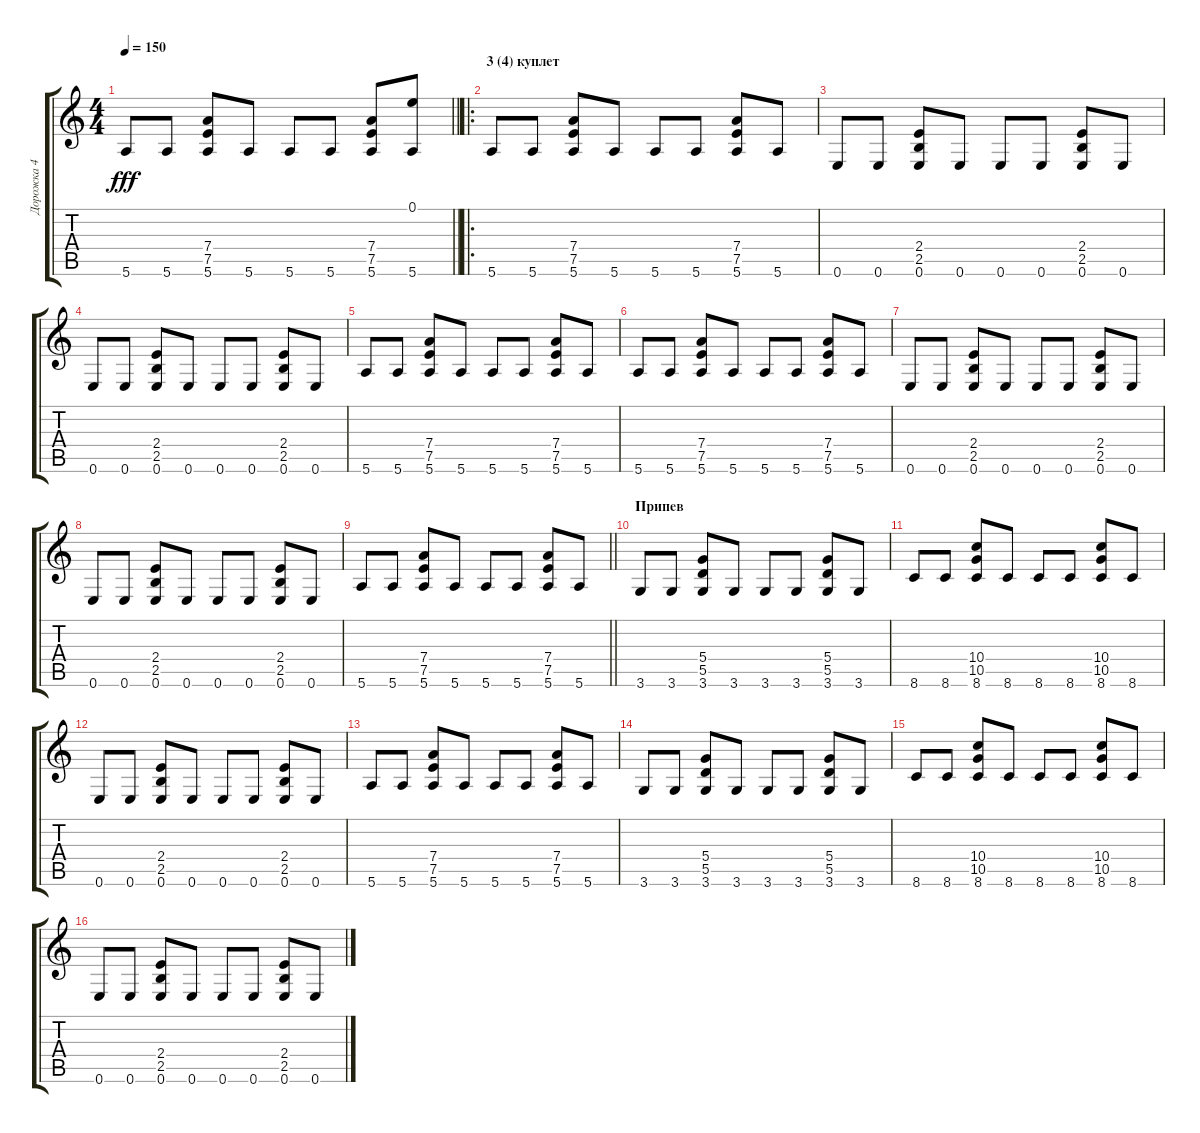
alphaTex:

\track ("Дорожка 4" "Дорожка 4") {instrument distortionguitar}
\staff {score tabs}
\tuning (E4 B3 G3 D3 A2 E2) {hide}
\ts (4 4)
\tempo 150
\clef g2
\barLineRight lightlight
\ks c
5.6.8{dy fff} 5.6.8 (7.4 7.5 5.6).8 5.6.8 5.6.8 5.6.8 (7.4 7.5 5.6).8 (0.1 5.6).8 |
\ro
\section ("" "3 (4) куплет")
5.6.8 5.6.8 (7.4 7.5 5.6).8 5.6.8 5.6.8 5.6.8 (7.4 7.5 5.6).8 5.6.8 |
0.6.8 0.6.8 (2.4 2.5 0.6).8 0.6.8 0.6.8 0.6.8 (2.4 2.5 0.6).8 0.6.8 |
0.6.8 0.6.8 (2.4 2.5 0.6).8 0.6.8 0.6.8 0.6.8 (2.4 2.5 0.6).8 0.6.8 |
5.6.8 5.6.8 (7.4 7.5 5.6).8 5.6.8 5.6.8 5.6.8 (7.4 7.5 5.6).8 5.6.8 |
5.6.8 5.6.8 (7.4 7.5 5.6).8 5.6.8 5.6.8 5.6.8 (7.4 7.5 5.6).8 5.6.8 |
0.6.8 0.6.8 (2.4 2.5 0.6).8 0.6.8 0.6.8 0.6.8 (2.4 2.5 0.6).8 0.6.8 |
0.6.8 0.6.8 (2.4 2.5 0.6).8 0.6.8 0.6.8 0.6.8 (2.4 2.5 0.6).8 0.6.8 |
\barLineRight lightlight
5.6.8 5.6.8 (7.4 7.5 5.6).8 5.6.8 5.6.8 5.6.8 (7.4 7.5 5.6).8 5.6.8 |
\section ("" "Припев")
3.6.8 3.6.8 (5.4 5.5 3.6).8 3.6.8 3.6.8 3.6.8 (5.4 5.5 3.6).8 3.6.8 |
8.6.8 8.6.8 (10.4 10.5 8.6).8 8.6.8 8.6.8 8.6.8 (10.4 10.5 8.6).8 8.6.8 |
0.6.8 0.6.8 (2.4 2.5 0.6).8 0.6.8 0.6.8 0.6.8 (2.4 2.5 0.6).8 0.6.8 |
5.6.8 5.6.8 (7.4 7.5 5.6).8 5.6.8 5.6.8 5.6.8 (7.4 7.5 5.6).8 5.6.8 |
3.6.8 3.6.8 (5.4 5.5 3.6).8 3.6.8 3.6.8 3.6.8 (5.4 5.5 3.6).8 3.6.8 |
8.6.8 8.6.8 (10.4 10.5 8.6).8 8.6.8 8.6.8 8.6.8 (10.4 10.5 8.6).8 8.6.8 |
0.6.8 0.6.8 (2.4 2.5 0.6).8 0.6.8 0.6.8 0.6.8 (2.4 2.5 0.6).8 0.6.8
